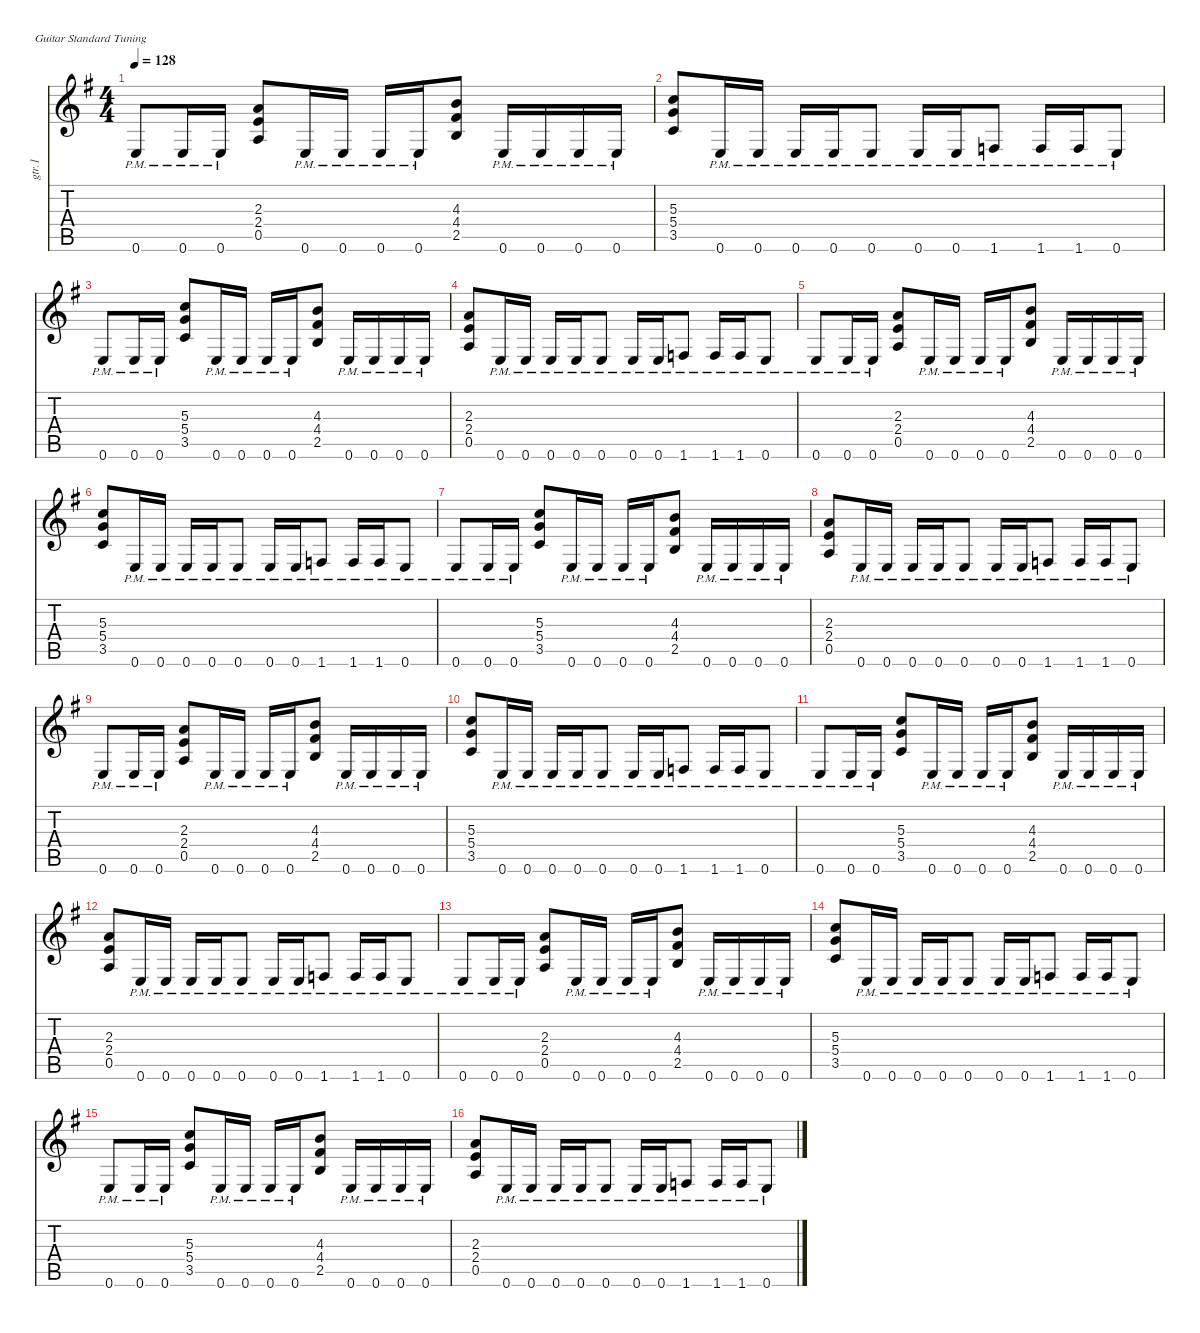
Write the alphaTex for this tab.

\defaultSystemsLayout 4
\hideDynamics
\bracketExtendMode nobrackets
\otherSystemsTrackNameOrientation horizontal
\track ("Guitar 1" "gtr.1") {defaultSystemsLayout 8 mute instrument distortionguitar}
\staff {score tabs}
\tuning (E4 B3 G3 D3 A2 E2)
\ts (4 4)
\tempo 128
\clef g2
\ks eminor
0.6{pm acc forcenatural}.8{dy f beam Up} 0.6{pm acc forcenatural}.16{beam Up} 0.6{pm acc forcenatural}.16{beam Up} (2.3{acc forcenatural} 2.4{acc forcenatural} 0.5{acc forcenatural}).8{beam Up} 0.6{pm acc forcenatural}.16{beam Up} 0.6{pm acc forcenatural}.16{beam Up} 0.6{pm acc forcenatural}.16{beam Up} 0.6{pm acc forcenatural}.16{beam Up} (4.3{acc forcenatural} 4.4{acc #} 2.5{acc forcenatural}).8{beam Up} 0.6{pm acc forcenatural}.16{beam Up} 0.6{pm acc forcenatural}.16{beam Up} 0.6{pm acc forcenatural}.16{beam Up} 0.6{pm acc forcenatural}.16{beam Up} |
(5.3{acc forcenatural} 5.4{acc forcenatural} 3.5{acc forcenatural}).8{beam Up} 0.6{pm acc forcenatural}.16{beam Up} 0.6{pm acc forcenatural}.16{beam Up} 0.6{pm acc forcenatural}.16{beam Up} 0.6{pm acc forcenatural}.16{beam Up} 0.6{pm acc forcenatural}.8{beam Up} 0.6{pm acc forcenatural}.16{beam Up} 0.6{pm acc forcenatural}.16{beam Up} 1.6{pm acc forcenatural}.8{beam Up} 1.6{pm acc forcenatural}.16{beam Up} 1.6{pm acc forcenatural}.16{beam Up} 0.6{pm acc forcenatural}.8{beam Up} |
0.6{pm acc forcenatural}.8{beam Up} 0.6{pm acc forcenatural}.16{beam Up} 0.6{pm acc forcenatural}.16{beam Up} (5.3{acc forcenatural} 5.4{acc forcenatural} 3.5{acc forcenatural}).8{beam Up} 0.6{pm acc forcenatural}.16{beam Up} 0.6{pm acc forcenatural}.16{beam Up} 0.6{pm acc forcenatural}.16{beam Up} 0.6{pm acc forcenatural}.16{beam Up} (4.3{acc forcenatural} 4.4{acc #} 2.5{acc forcenatural}).8{beam Up} 0.6{pm acc forcenatural}.16{beam Up} 0.6{pm acc forcenatural}.16{beam Up} 0.6{pm acc forcenatural}.16{beam Up} 0.6{pm acc forcenatural}.16{beam Up} |
(2.3{acc forcenatural} 2.4{acc forcenatural} 0.5{acc forcenatural}).8{beam Up} 0.6{pm acc forcenatural}.16{beam Up} 0.6{pm acc forcenatural}.16{beam Up} 0.6{pm acc forcenatural}.16{beam Up} 0.6{pm acc forcenatural}.16{beam Up} 0.6{pm acc forcenatural}.8{beam Up} 0.6{pm acc forcenatural}.16{beam Up} 0.6{pm acc forcenatural}.16{beam Up} 1.6{pm acc forcenatural}.8{beam Up} 1.6{pm acc forcenatural}.16{beam Up} 1.6{pm acc forcenatural}.16{beam Up} 0.6{pm acc forcenatural}.8{beam Up} |
0.6{pm acc forcenatural}.8{beam Up} 0.6{pm acc forcenatural}.16{beam Up} 0.6{pm acc forcenatural}.16{beam Up} (2.3{acc forcenatural} 2.4{acc forcenatural} 0.5{acc forcenatural}).8{beam Up} 0.6{pm acc forcenatural}.16{beam Up} 0.6{pm acc forcenatural}.16{beam Up} 0.6{pm acc forcenatural}.16{beam Up} 0.6{pm acc forcenatural}.16{beam Up} (4.3{acc forcenatural} 4.4{acc #} 2.5{acc forcenatural}).8{beam Up} 0.6{pm acc forcenatural}.16{beam Up} 0.6{pm acc forcenatural}.16{beam Up} 0.6{pm acc forcenatural}.16{beam Up} 0.6{pm acc forcenatural}.16{beam Up} |
(5.3{acc forcenatural} 5.4{acc forcenatural} 3.5{acc forcenatural}).8{beam Up} 0.6{pm acc forcenatural}.16{beam Up} 0.6{pm acc forcenatural}.16{beam Up} 0.6{pm acc forcenatural}.16{beam Up} 0.6{pm acc forcenatural}.16{beam Up} 0.6{pm acc forcenatural}.8{beam Up} 0.6{pm acc forcenatural}.16{beam Up} 0.6{pm acc forcenatural}.16{beam Up} 1.6{pm acc forcenatural}.8{beam Up} 1.6{pm acc forcenatural}.16{beam Up} 1.6{pm acc forcenatural}.16{beam Up} 0.6{pm acc forcenatural}.8{beam Up} |
0.6{pm acc forcenatural}.8{beam Up} 0.6{pm acc forcenatural}.16{beam Up} 0.6{pm acc forcenatural}.16{beam Up} (5.3{acc forcenatural} 5.4{acc forcenatural} 3.5{acc forcenatural}).8{beam Up} 0.6{pm acc forcenatural}.16{beam Up} 0.6{pm acc forcenatural}.16{beam Up} 0.6{pm acc forcenatural}.16{beam Up} 0.6{pm acc forcenatural}.16{beam Up} (4.3{acc forcenatural} 4.4{acc #} 2.5{acc forcenatural}).8{beam Up} 0.6{pm acc forcenatural}.16{beam Up} 0.6{pm acc forcenatural}.16{beam Up} 0.6{pm acc forcenatural}.16{beam Up} 0.6{pm acc forcenatural}.16{beam Up} |
(2.3{acc forcenatural} 2.4{acc forcenatural} 0.5{acc forcenatural}).8{beam Up} 0.6{pm acc forcenatural}.16{beam Up} 0.6{pm acc forcenatural}.16{beam Up} 0.6{pm acc forcenatural}.16{beam Up} 0.6{pm acc forcenatural}.16{beam Up} 0.6{pm acc forcenatural}.8{beam Up} 0.6{pm acc forcenatural}.16{beam Up} 0.6{pm acc forcenatural}.16{beam Up} 1.6{pm acc forcenatural}.8{beam Up} 1.6{pm acc forcenatural}.16{beam Up} 1.6{pm acc forcenatural}.16{beam Up} 0.6{pm acc forcenatural}.8{beam Up} |
0.6{pm acc forcenatural}.8{beam Up} 0.6{pm acc forcenatural}.16{beam Up} 0.6{pm acc forcenatural}.16{beam Up} (2.3{acc forcenatural} 2.4{acc forcenatural} 0.5{acc forcenatural}).8{beam Up} 0.6{pm acc forcenatural}.16{beam Up} 0.6{pm acc forcenatural}.16{beam Up} 0.6{pm acc forcenatural}.16{beam Up} 0.6{pm acc forcenatural}.16{beam Up} (4.3{acc forcenatural} 4.4{acc #} 2.5{acc forcenatural}).8{beam Up} 0.6{pm acc forcenatural}.16{beam Up} 0.6{pm acc forcenatural}.16{beam Up} 0.6{pm acc forcenatural}.16{beam Up} 0.6{pm acc forcenatural}.16{beam Up} |
(5.3{acc forcenatural} 5.4{acc forcenatural} 3.5{acc forcenatural}).8{beam Up} 0.6{pm acc forcenatural}.16{beam Up} 0.6{pm acc forcenatural}.16{beam Up} 0.6{pm acc forcenatural}.16{beam Up} 0.6{pm acc forcenatural}.16{beam Up} 0.6{pm acc forcenatural}.8{beam Up} 0.6{pm acc forcenatural}.16{beam Up} 0.6{pm acc forcenatural}.16{beam Up} 1.6{pm acc forcenatural}.8{beam Up} 1.6{pm acc forcenatural}.16{beam Up} 1.6{pm acc forcenatural}.16{beam Up} 0.6{pm acc forcenatural}.8{beam Up} |
0.6{pm acc forcenatural}.8{beam Up} 0.6{pm acc forcenatural}.16{beam Up} 0.6{pm acc forcenatural}.16{beam Up} (5.3{acc forcenatural} 5.4{acc forcenatural} 3.5{acc forcenatural}).8{beam Up} 0.6{pm acc forcenatural}.16{beam Up} 0.6{pm acc forcenatural}.16{beam Up} 0.6{pm acc forcenatural}.16{beam Up} 0.6{pm acc forcenatural}.16{beam Up} (4.3{acc forcenatural} 4.4{acc #} 2.5{acc forcenatural}).8{beam Up} 0.6{pm acc forcenatural}.16{beam Up} 0.6{pm acc forcenatural}.16{beam Up} 0.6{pm acc forcenatural}.16{beam Up} 0.6{pm acc forcenatural}.16{beam Up} |
(2.3{acc forcenatural} 2.4{acc forcenatural} 0.5{acc forcenatural}).8{beam Up} 0.6{pm acc forcenatural}.16{beam Up} 0.6{pm acc forcenatural}.16{beam Up} 0.6{pm acc forcenatural}.16{beam Up} 0.6{pm acc forcenatural}.16{beam Up} 0.6{pm acc forcenatural}.8{beam Up} 0.6{pm acc forcenatural}.16{beam Up} 0.6{pm acc forcenatural}.16{beam Up} 1.6{pm acc forcenatural}.8{beam Up} 1.6{pm acc forcenatural}.16{beam Up} 1.6{pm acc forcenatural}.16{beam Up} 0.6{pm acc forcenatural}.8{beam Up} |
0.6{pm acc forcenatural}.8{beam Up} 0.6{pm acc forcenatural}.16{beam Up} 0.6{pm acc forcenatural}.16{beam Up} (2.3{acc forcenatural} 2.4{acc forcenatural} 0.5{acc forcenatural}).8{beam Up} 0.6{pm acc forcenatural}.16{beam Up} 0.6{pm acc forcenatural}.16{beam Up} 0.6{pm acc forcenatural}.16{beam Up} 0.6{pm acc forcenatural}.16{beam Up} (4.3{acc forcenatural} 4.4{acc #} 2.5{acc forcenatural}).8{beam Up} 0.6{pm acc forcenatural}.16{beam Up} 0.6{pm acc forcenatural}.16{beam Up} 0.6{pm acc forcenatural}.16{beam Up} 0.6{pm acc forcenatural}.16{beam Up} |
(5.3{acc forcenatural} 5.4{acc forcenatural} 3.5{acc forcenatural}).8{beam Up} 0.6{pm acc forcenatural}.16{beam Up} 0.6{pm acc forcenatural}.16{beam Up} 0.6{pm acc forcenatural}.16{beam Up} 0.6{pm acc forcenatural}.16{beam Up} 0.6{pm acc forcenatural}.8{beam Up} 0.6{pm acc forcenatural}.16{beam Up} 0.6{pm acc forcenatural}.16{beam Up} 1.6{pm acc forcenatural}.8{beam Up} 1.6{pm acc forcenatural}.16{beam Up} 1.6{pm acc forcenatural}.16{beam Up} 0.6{pm acc forcenatural}.8{beam Up} |
0.6{pm acc forcenatural}.8{beam Up} 0.6{pm acc forcenatural}.16{beam Up} 0.6{pm acc forcenatural}.16{beam Up} (5.3{acc forcenatural} 5.4{acc forcenatural} 3.5{acc forcenatural}).8{beam Up} 0.6{pm acc forcenatural}.16{beam Up} 0.6{pm acc forcenatural}.16{beam Up} 0.6{pm acc forcenatural}.16{beam Up} 0.6{pm acc forcenatural}.16{beam Up} (4.3{acc forcenatural} 4.4{acc #} 2.5{acc forcenatural}).8{beam Up} 0.6{pm acc forcenatural}.16{beam Up} 0.6{pm acc forcenatural}.16{beam Up} 0.6{pm acc forcenatural}.16{beam Up} 0.6{pm acc forcenatural}.16{beam Up} |
(2.3{acc forcenatural} 2.4{acc forcenatural} 0.5{acc forcenatural}).8{beam Up} 0.6{pm acc forcenatural}.16{beam Up} 0.6{pm acc forcenatural}.16{beam Up} 0.6{pm acc forcenatural}.16{beam Up} 0.6{pm acc forcenatural}.16{beam Up} 0.6{pm acc forcenatural}.8{beam Up} 0.6{pm acc forcenatural}.16{beam Up} 0.6{pm acc forcenatural}.16{beam Up} 1.6{pm acc forcenatural}.8{beam Up} 1.6{pm acc forcenatural}.16{beam Up} 1.6{pm acc forcenatural}.16{beam Up} 0.6{pm acc forcenatural}.8{beam Up}
